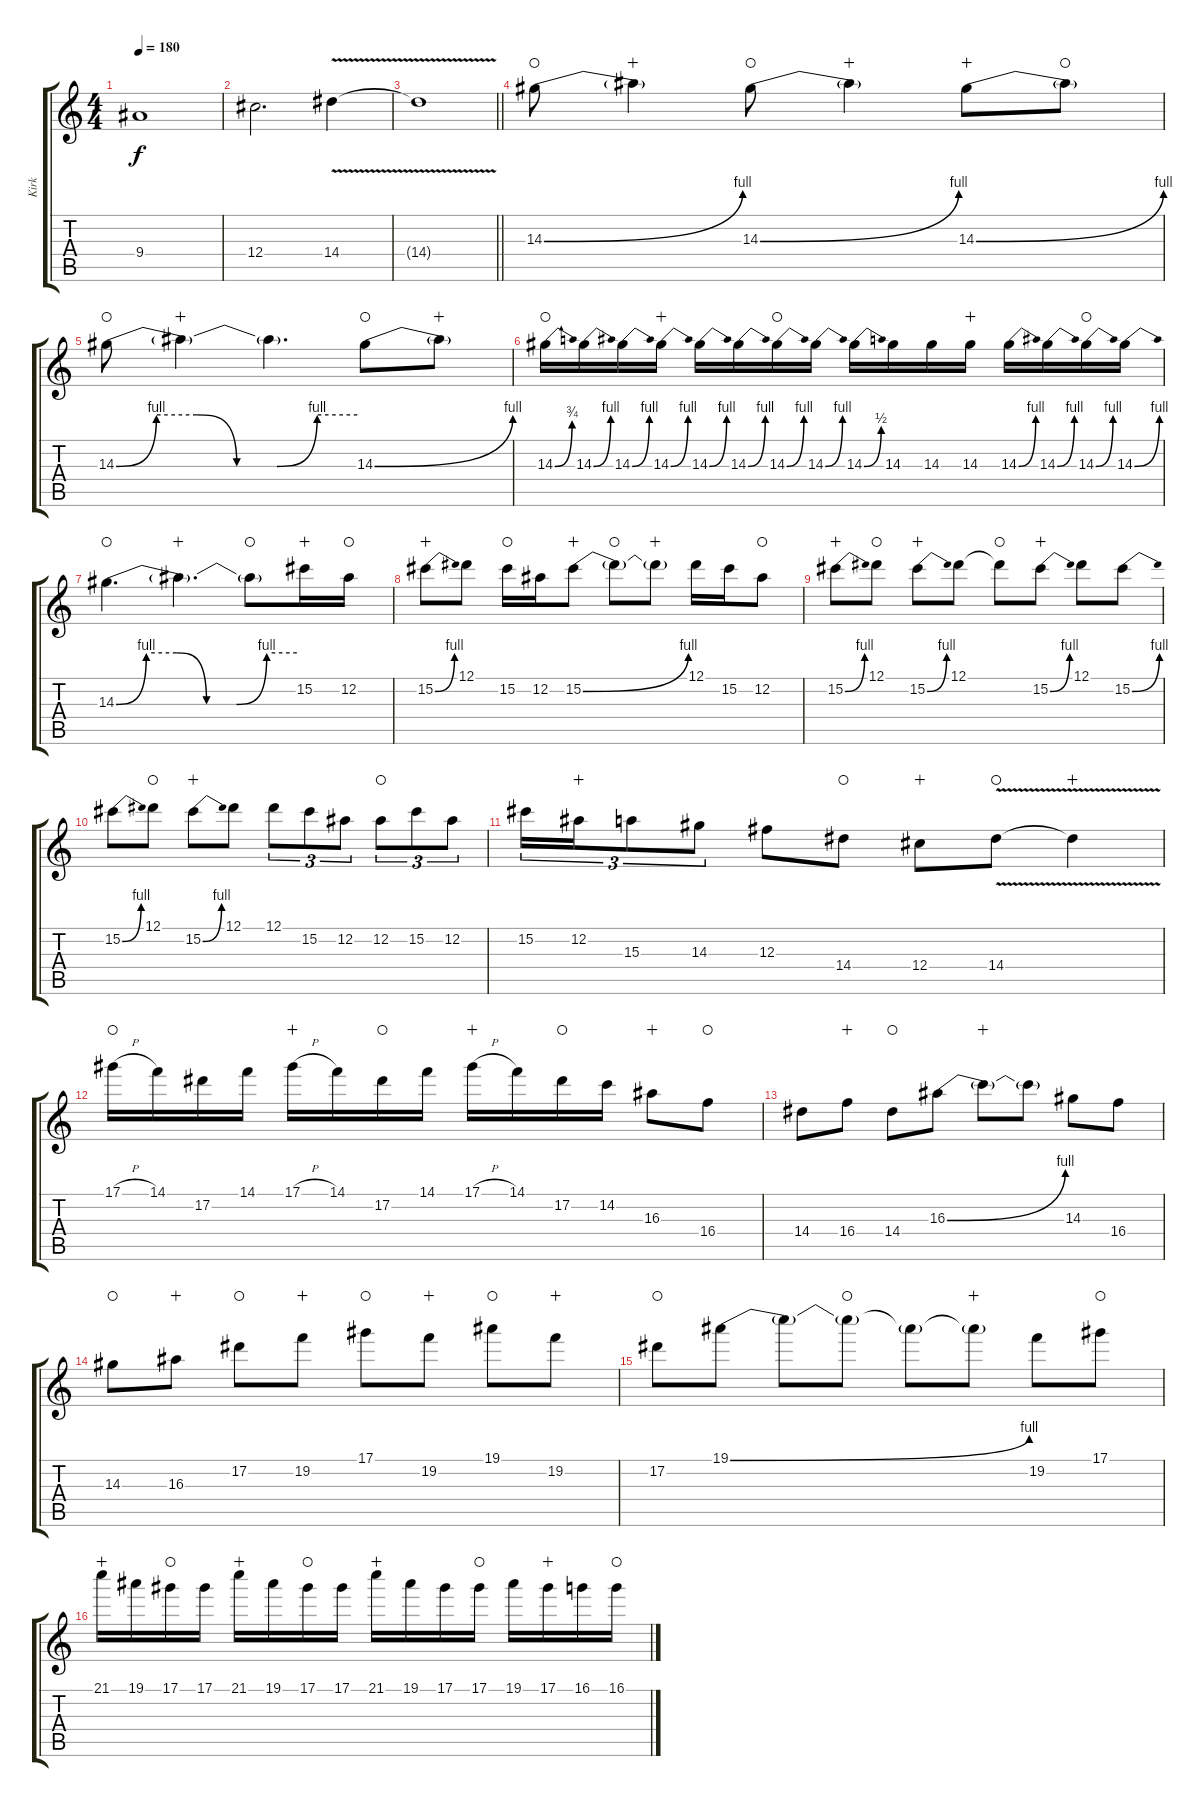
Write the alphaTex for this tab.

\track ("Kirk" "Kirk") {instrument distortionguitar}
\staff {score tabs}
\tuning (Eb4 Bb3 Gb3 Db3 Ab2 Db2) {hide}
\ts (4 4)
\tempo 180
\clef g2
\ks c
9.4{t}.1{dy f} |
12.4.2{d} 14.4{v}.4 |
\barLineRight lightlight
14.4{t}.1 |
\section ("" "")
14.3{be (bend 0 0 60 4)}.8{waho} 14.3{t}.4{wahc} 14.3{be (bend 0 0 60 4)}.8{waho} 14.3{t}.4{wahc} 14.3{be (bend 0 0 60 4)}.8{wahc} 14.3{t}.8{waho} |
14.3{be (custom 0 0 10 4 20 4 30 0 40 0 50 4 60 4)}.8{waho} 14.3{t}.4{wahc} 14.3{t}.4{d} 14.3{be (bend 0 0 60 4)}.8{waho} 14.3{t}.8{wahc} |
14.3{be (bend 0 0 60 3)}.16{waho} 14.3{be (bend 0 0 60 4)}.16 14.3{be (bend 0 0 60 4)}.16 14.3{be (bend 0 0 60 4)}.16{wahc} 14.3{be (bend 0 0 60 4)}.16 14.3{be (bend 0 0 60 4)}.16 14.3{be (bend 0 0 60 4)}.16{waho} 14.3{be (bend 0 0 60 4)}.16 14.3{be (bend 0 0 60 2)}.16 14.3.16 14.3.16 14.3.16{wahc} 14.3{be (bend 0 0 60 4)}.16 14.3{be (bend 0 0 60 4)}.16 14.3{be (bend 0 0 60 4)}.16{waho} 14.3{be (bend 0 0 60 4)}.16 |
14.3{be (custom 0 0 10 4 20 4 30 0 40 0 50 4 60 4)}.4{d waho} 14.3{t}.4{d wahc} 14.3{t}.8{waho} 15.2.16{wahc} 12.2.16{waho} |
15.2{be (bend 0 0 60 4)}.8{wahc} 12.1.8 15.2.16{waho} 12.2.16 15.2{be (bend 0 0 60 4)}.8{wahc} 15.2{t}.8{waho} 15.2{t}.8{wahc} 12.1.16 15.2.16 12.2.8{waho} |
15.2{be (bend 0 0 60 4)}.8{wahc} 12.1.8{waho} 15.2{be (bend 0 0 60 4)}.8{wahc} 12.1.8 12.1{t}.8{waho} 15.2{be (bend 0 0 60 4)}.8{wahc} 12.1.8 15.2{be (bend 0 0 60 4)}.8 |
15.2{be (bend 0 0 60 4)}.8 12.1.8{waho} 15.2{be (bend 0 0 60 4)}.8{wahc} 12.1.8 12.1.8{tu (3 2)} 15.2.8{tu (3 2)} 12.2.8{tu (3 2)} 12.2.8{tu (3 2) waho} 15.2.8{tu (3 2)} 12.2.8{tu (3 2)} |
15.2.16{tu (3 2)} 12.2.16{tu (3 2) wahc} 15.3.8{tu (3 2)} 14.3.8{tu (3 2)} 12.3.8 14.4.8{waho} 12.4.8{wahc} 14.4{v}.8{waho} 14.4{t}.4{wahc} |
17.1{h}.16{waho} 14.1.16 17.2.16 14.1.16 17.1{h}.16{wahc} 14.1.16 17.2.16{waho} 14.1.16 17.1{h}.16{wahc} 14.1.16 17.2.16{waho} 14.2.16 16.3.8{wahc} 16.4.8{waho} |
14.4.8 16.4.8{wahc} 14.4.8{waho} 16.3{be (bend 0 0 60 4)}.8 16.3{t}.8{wahc} 16.3{t}.8 14.3.8 16.4.8 |
14.3.8{waho} 16.3.8{wahc} 17.2.8{waho} 19.2.8{wahc} 17.1.8{waho} 19.2.8{wahc} 19.1.8{waho} 19.2.8{wahc} |
17.2.8{waho} 19.1{be (bend 0 0 60 4)}.8 19.1{t}.8 19.1{t}.8{waho} 19.1{t}.8 19.1{t}.8{wahc} 19.2.8 17.1.8{waho} |
21.1.16{wahc} 19.1.16 17.1.16{waho} 17.1.16 21.1.16{wahc} 19.1.16 17.1.16{waho} 17.1.16 21.1.16{wahc} 19.1.16 17.1.16 17.1.16{waho} 19.1.16 17.1.16{wahc} 16.1.16 16.1.16{waho}
